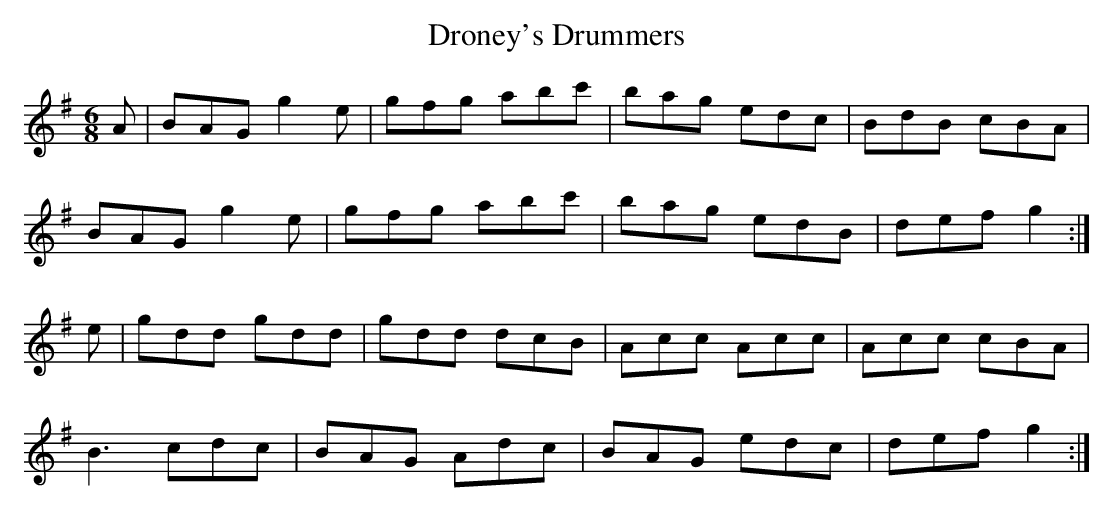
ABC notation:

X:1
T: Droney's Drummers
M: 6/8
L: 1/8
K: G
A | BAG g2 e | gfg abc' | bag edc | BdB cBA |
BAG g2 e | gfg abc' | bag edB | def g2 :|
e | gdd gdd | gdd dcB | Acc Acc | Acc cBA |
B3 cdc | BAG Adc | BAG edc | def g2 :|
